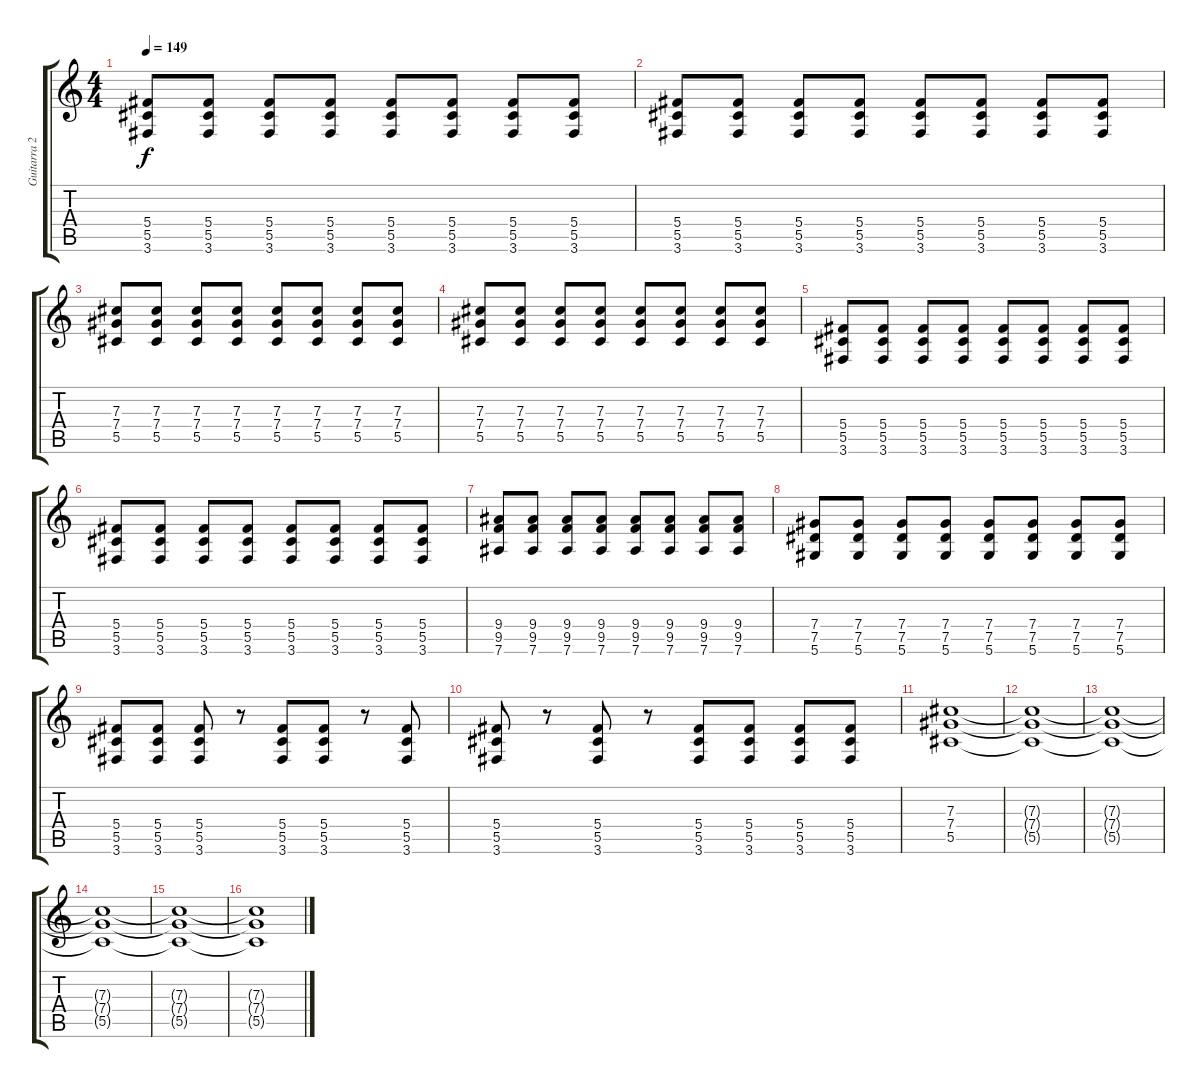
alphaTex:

\track ("Guitarra 2" "Guitarra 2") {instrument distortionguitar}
\staff {score tabs}
\tuning (Eb4 Bb3 Gb3 Db3 Ab2 Eb2) {hide}
\ts (4 4)
\tempo 149
\clef g2
\ks c
(5.4 5.5 3.6).8{dy f} (5.4 5.5 3.6).8 (5.4 5.5 3.6).8 (5.4 5.5 3.6).8 (5.4 5.5 3.6).8 (5.4 5.5 3.6).8 (5.4 5.5 3.6).8 (5.4 5.5 3.6).8 |
(5.4 5.5 3.6).8 (5.4 5.5 3.6).8 (5.4 5.5 3.6).8 (5.4 5.5 3.6).8 (5.4 5.5 3.6).8 (5.4 5.5 3.6).8 (5.4 5.5 3.6).8 (5.4 5.5 3.6).8 |
(7.3 7.4 5.5).8 (7.3 7.4 5.5).8 (7.3 7.4 5.5).8 (7.3 7.4 5.5).8 (7.3 7.4 5.5).8 (7.3 7.4 5.5).8 (7.3 7.4 5.5).8 (7.3 7.4 5.5).8 |
(7.3 7.4 5.5).8 (7.3 7.4 5.5).8 (7.3 7.4 5.5).8 (7.3 7.4 5.5).8 (7.3 7.4 5.5).8 (7.3 7.4 5.5).8 (7.3 7.4 5.5).8 (7.3 7.4 5.5).8 |
(5.4 5.5 3.6).8 (5.4 5.5 3.6).8 (5.4 5.5 3.6).8 (5.4 5.5 3.6).8 (5.4 5.5 3.6).8 (5.4 5.5 3.6).8 (5.4 5.5 3.6).8 (5.4 5.5 3.6).8 |
(5.4 5.5 3.6).8 (5.4 5.5 3.6).8 (5.4 5.5 3.6).8 (5.4 5.5 3.6).8 (5.4 5.5 3.6).8 (5.4 5.5 3.6).8 (5.4 5.5 3.6).8 (5.4 5.5 3.6).8 |
(9.4 9.5 7.6).8 (9.4 9.5 7.6).8 (9.4 9.5 7.6).8 (9.4 9.5 7.6).8 (9.4 9.5 7.6).8 (9.4 9.5 7.6).8 (9.4 9.5 7.6).8 (9.4 9.5 7.6).8 |
(7.4 7.5 5.6).8 (7.4 7.5 5.6).8 (7.4 7.5 5.6).8 (7.4 7.5 5.6).8 (7.4 7.5 5.6).8 (7.4 7.5 5.6).8 (7.4 7.5 5.6).8 (7.4 7.5 5.6).8 |
(5.4 5.5 3.6).8 (5.4 5.5 3.6).8 (5.4 5.5 3.6).8 r.8 (5.4 5.5 3.6).8 (5.4 5.5 3.6).8 r.8 (5.4 5.5 3.6).8 |
(5.4 5.5 3.6).8 r.8 (5.4 5.5 3.6).8 r.8 (5.4 5.5 3.6).8 (5.4 5.5 3.6).8 (5.4 5.5 3.6).8 (5.4 5.5 3.6).8 |
(7.3 7.4 5.5).1 |
(7.3{t} 7.4{t} 5.5{t}).1 |
(7.3{t} 7.4{t} 5.5{t}).1 |
(7.3{t} 7.4{t} 5.5{t}).1 |
(7.3{t} 7.4{t} 5.5{t}).1 |
(7.3{t} 7.4{t} 5.5{t}).1
